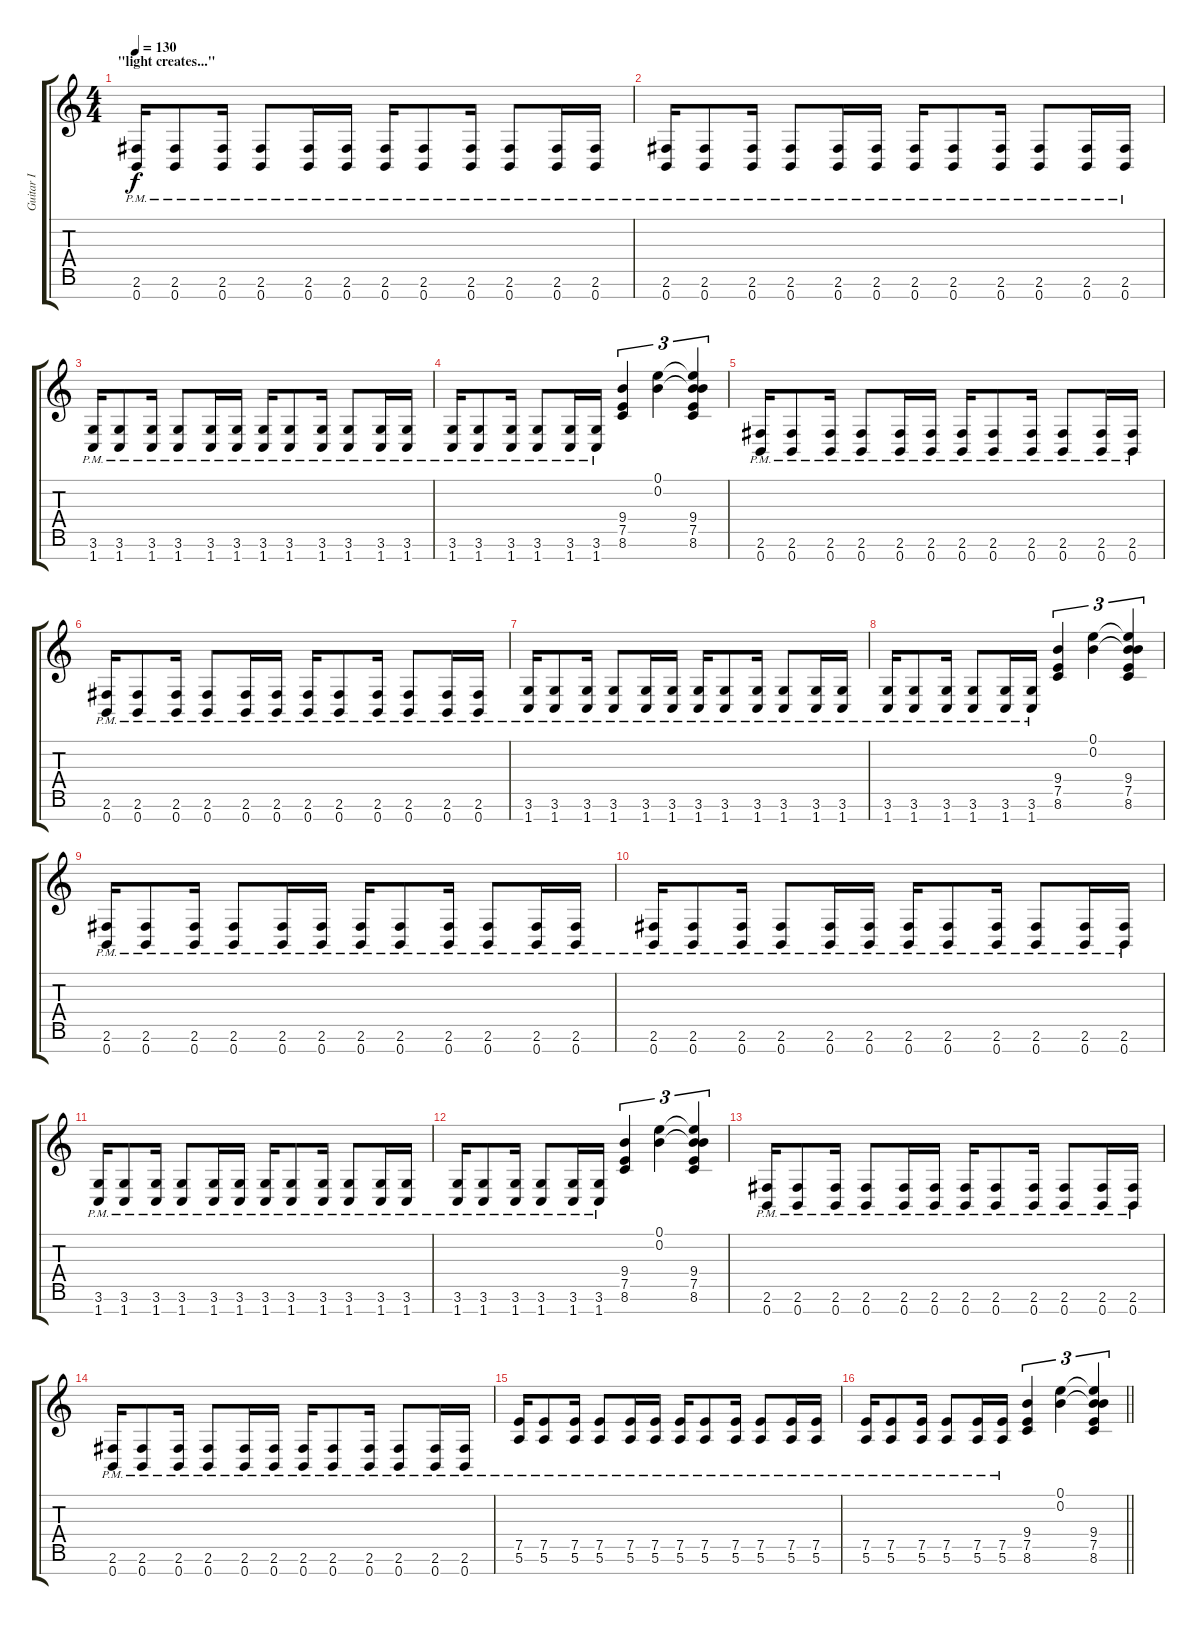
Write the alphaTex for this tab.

\track ("Guitar I" "Guitar I") {instrument distortionguitar}
\staff {score tabs}
\tuning (E4 B3 G3 D3 A2 E2 B1) {hide}
\ts (4 4)
\section ("" "\"light creates...\"")
\tempo 130
\clef g2
\ks c
(2.6{pm} 0.7{pm}).16{dy f} (2.6{pm} 0.7{pm}).8 (2.6{pm} 0.7{pm}).16 (2.6{pm} 0.7{pm}).8 (2.6{pm} 0.7{pm}).16 (2.6{pm} 0.7{pm}).16 (2.6{pm} 0.7{pm}).16 (2.6{pm} 0.7{pm}).8 (2.6{pm} 0.7{pm}).16 (2.6{pm} 0.7{pm}).8 (2.6{pm} 0.7{pm}).16 (2.6{pm} 0.7{pm}).16 |
(2.6{pm} 0.7{pm}).16 (2.6{pm} 0.7{pm}).8 (2.6{pm} 0.7{pm}).16 (2.6{pm} 0.7{pm}).8 (2.6{pm} 0.7{pm}).16 (2.6{pm} 0.7{pm}).16 (2.6{pm} 0.7{pm}).16 (2.6{pm} 0.7{pm}).8 (2.6{pm} 0.7{pm}).16 (2.6{pm} 0.7{pm}).8 (2.6{pm} 0.7{pm}).16 (2.6{pm} 0.7{pm}).16 |
(3.6{pm} 1.7{pm}).16 (3.6{pm} 1.7{pm}).8 (3.6{pm} 1.7{pm}).16 (3.6{pm} 1.7{pm}).8 (3.6{pm} 1.7{pm}).16 (3.6{pm} 1.7{pm}).16 (3.6{pm} 1.7{pm}).16 (3.6{pm} 1.7{pm}).8 (3.6{pm} 1.7{pm}).16 (3.6{pm} 1.7{pm}).8 (3.6{pm} 1.7{pm}).16 (3.6{pm} 1.7{pm}).16 |
(3.6{pm} 1.7{pm}).16 (3.6{pm} 1.7{pm}).8 (3.6{pm} 1.7{pm}).16 (3.6{pm} 1.7{pm}).8 (3.6{pm} 1.7{pm}).16 (3.6{pm} 1.7{pm}).16 (9.4 7.5 8.6).4{tu (3 2)} (0.1 0.2).4{tu (3 2)} (0.1{t} 0.2{t} 9.4 7.5 8.6).4{tu (3 2)} |
(2.6{pm} 0.7{pm}).16 (2.6{pm} 0.7{pm}).8 (2.6{pm} 0.7{pm}).16 (2.6{pm} 0.7{pm}).8 (2.6{pm} 0.7{pm}).16 (2.6{pm} 0.7{pm}).16 (2.6{pm} 0.7{pm}).16 (2.6{pm} 0.7{pm}).8 (2.6{pm} 0.7{pm}).16 (2.6{pm} 0.7{pm}).8 (2.6{pm} 0.7{pm}).16 (2.6{pm} 0.7{pm}).16 |
(2.6{pm} 0.7{pm}).16 (2.6{pm} 0.7{pm}).8 (2.6{pm} 0.7{pm}).16 (2.6{pm} 0.7{pm}).8 (2.6{pm} 0.7{pm}).16 (2.6{pm} 0.7{pm}).16 (2.6{pm} 0.7{pm}).16 (2.6{pm} 0.7{pm}).8 (2.6{pm} 0.7{pm}).16 (2.6{pm} 0.7{pm}).8 (2.6{pm} 0.7{pm}).16 (2.6{pm} 0.7{pm}).16 |
(3.6{pm} 1.7{pm}).16 (3.6{pm} 1.7{pm}).8 (3.6{pm} 1.7{pm}).16 (3.6{pm} 1.7{pm}).8 (3.6{pm} 1.7{pm}).16 (3.6{pm} 1.7{pm}).16 (3.6{pm} 1.7{pm}).16 (3.6{pm} 1.7{pm}).8 (3.6{pm} 1.7{pm}).16 (3.6{pm} 1.7{pm}).8 (3.6{pm} 1.7{pm}).16 (3.6{pm} 1.7{pm}).16 |
(3.6{pm} 1.7{pm}).16 (3.6{pm} 1.7{pm}).8 (3.6{pm} 1.7{pm}).16 (3.6{pm} 1.7{pm}).8 (3.6{pm} 1.7{pm}).16 (3.6{pm} 1.7{pm}).16 (9.4 7.5 8.6).4{tu (3 2)} (0.1 0.2).4{tu (3 2)} (0.1{t} 0.2{t} 9.4 7.5 8.6).4{tu (3 2)} |
(2.6{pm} 0.7{pm}).16 (2.6{pm} 0.7{pm}).8 (2.6{pm} 0.7{pm}).16 (2.6{pm} 0.7{pm}).8 (2.6{pm} 0.7{pm}).16 (2.6{pm} 0.7{pm}).16 (2.6{pm} 0.7{pm}).16 (2.6{pm} 0.7{pm}).8 (2.6{pm} 0.7{pm}).16 (2.6{pm} 0.7{pm}).8 (2.6{pm} 0.7{pm}).16 (2.6{pm} 0.7{pm}).16 |
(2.6{pm} 0.7{pm}).16 (2.6{pm} 0.7{pm}).8 (2.6{pm} 0.7{pm}).16 (2.6{pm} 0.7{pm}).8 (2.6{pm} 0.7{pm}).16 (2.6{pm} 0.7{pm}).16 (2.6{pm} 0.7{pm}).16 (2.6{pm} 0.7{pm}).8 (2.6{pm} 0.7{pm}).16 (2.6{pm} 0.7{pm}).8 (2.6{pm} 0.7{pm}).16 (2.6{pm} 0.7{pm}).16 |
(3.6{pm} 1.7{pm}).16 (3.6{pm} 1.7{pm}).8 (3.6{pm} 1.7{pm}).16 (3.6{pm} 1.7{pm}).8 (3.6{pm} 1.7{pm}).16 (3.6{pm} 1.7{pm}).16 (3.6{pm} 1.7{pm}).16 (3.6{pm} 1.7{pm}).8 (3.6{pm} 1.7{pm}).16 (3.6{pm} 1.7{pm}).8 (3.6{pm} 1.7{pm}).16 (3.6{pm} 1.7{pm}).16 |
(3.6{pm} 1.7{pm}).16 (3.6{pm} 1.7{pm}).8 (3.6{pm} 1.7{pm}).16 (3.6{pm} 1.7{pm}).8 (3.6{pm} 1.7{pm}).16 (3.6{pm} 1.7{pm}).16 (9.4 7.5 8.6).4{tu (3 2)} (0.1 0.2).4{tu (3 2)} (0.1{t} 0.2{t} 9.4 7.5 8.6).4{tu (3 2)} |
(2.6{pm} 0.7{pm}).16 (2.6{pm} 0.7{pm}).8 (2.6{pm} 0.7{pm}).16 (2.6{pm} 0.7{pm}).8 (2.6{pm} 0.7{pm}).16 (2.6{pm} 0.7{pm}).16 (2.6{pm} 0.7{pm}).16 (2.6{pm} 0.7{pm}).8 (2.6{pm} 0.7{pm}).16 (2.6{pm} 0.7{pm}).8 (2.6{pm} 0.7{pm}).16 (2.6{pm} 0.7{pm}).16 |
(2.6{pm} 0.7{pm}).16 (2.6{pm} 0.7{pm}).8 (2.6{pm} 0.7{pm}).16 (2.6{pm} 0.7{pm}).8 (2.6{pm} 0.7{pm}).16 (2.6{pm} 0.7{pm}).16 (2.6{pm} 0.7{pm}).16 (2.6{pm} 0.7{pm}).8 (2.6{pm} 0.7{pm}).16 (2.6{pm} 0.7{pm}).8 (2.6{pm} 0.7{pm}).16 (2.6{pm} 0.7{pm}).16 |
(7.5{pm} 5.6{pm}).16 (7.5{pm} 5.6{pm}).8 (7.5{pm} 5.6{pm}).16 (7.5{pm} 5.6{pm}).8 (7.5{pm} 5.6{pm}).16 (7.5{pm} 5.6{pm}).16 (7.5{pm} 5.6{pm}).16 (7.5{pm} 5.6{pm}).8 (7.5{pm} 5.6{pm}).16 (7.5{pm} 5.6{pm}).8 (7.5{pm} 5.6{pm}).16 (7.5{pm} 5.6{pm}).16 |
\barLineRight lightlight
(7.5{pm} 5.6{pm}).16 (7.5{pm} 5.6{pm}).8 (7.5{pm} 5.6{pm}).16 (7.5{pm} 5.6{pm}).8 (7.5{pm} 5.6{pm}).16 (7.5{pm} 5.6{pm}).16 (9.4 7.5 8.6).4{tu (3 2)} (0.1 0.2).4{tu (3 2)} (0.1{t} 0.2{t} 9.4 7.5 8.6).4{tu (3 2)}
